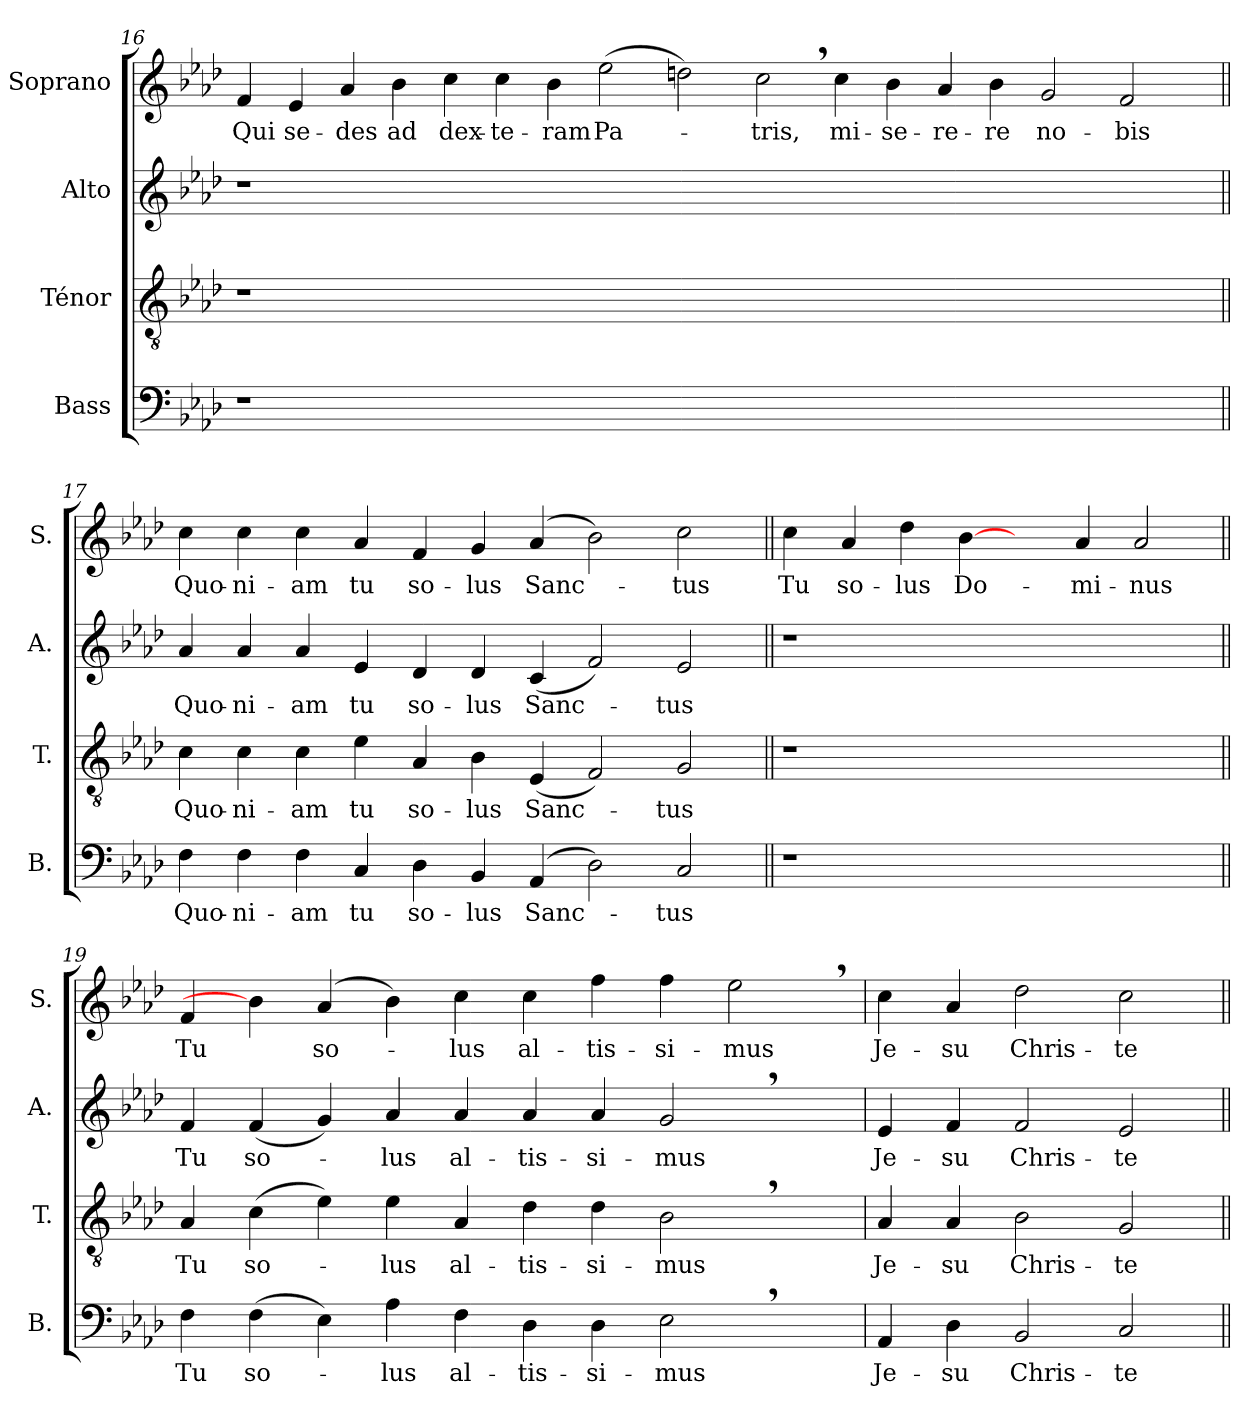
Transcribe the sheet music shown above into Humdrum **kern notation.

**kern	**text	**kern	**text	**kern	**text	**kern	**text
*part4	*part4	*part3	*part3	*part2	*part2	*part1	*part1
*staff4	*staff4	*staff3	*staff3	*staff2	*staff2	*staff1	*staff1
*I"Bass	*	*I"Ténor	*	*I"Alto	*	*I"Soprano	*
*I'B.	*	*I'T.	*	*I'A.	*	*I'S.	*
!!LO:PB:g=z
*clefF4	*	*clefGv2	*	*clefG2	*	*clefG2	*
*k[b-e-a-d-]	*	*k[b-e-a-d-]	*	*k[b-e-a-d-]	*	*k[b-e-a-d-]	*
=16	=16	=16	=16	=16	=16	=16	=16
!	!	!	!	!	!	!	!LO:LY:b
1r	.	1r	.	1r	.	4f/	Qui
!	!	!	!	!	!	!	!LO:LY:b
.	.	.	.	.	.	4e-/	se-
!	!	!	!	!	!	!	!LO:LY:b
.	.	.	.	.	.	4a-/	-des
!	!	!	!	!	!	!	!LO:LY:b
.	.	.	.	.	.	4b-\	ad
!	!	!	!	!	!	!	!LO:LY:b
00ryy	.	00ryy	.	00ryy	.	4cc\	dex-
!	!	!	!	!	!	!	!LO:LY:b
.	.	.	.	.	.	4cc\	-te-
!	!	!	!	!	!	!	!LO:LY:b
.	.	.	.	.	.	4b-\	-ram
!	!	!	!	!	!	!	!LO:LY:b
.	.	.	.	.	.	(2ee-\	Pa-
.	.	.	.	.	.	2ddn\)	.
!	!	!	!	!	!	!	!LO:LY:b
.	.	.	.	.	.	2cc,\	-tris,
!	!	!	!	!	!	!	!LO:LY:b
.	.	.	.	.	.	4cc\	mi-
!	!	!	!	!	!	!	!LO:LY:b
.	.	.	.	.	.	4b-\	-se-
!	!	!	!	!	!	!	!LO:LY:b
.	.	.	.	.	.	4a-/	-re-
!	!	!	!	!	!	!	!LO:LY:b
.	.	.	.	.	.	4b-\	-re
!	!	!	!	!	!	!	!LO:LY:b
.	.	.	.	.	.	2g/	no-
!	!	!	!	!	!	!	!LO:LY:b
.	.	.	.	.	.	2f/	-bis
4ryy	.	4ryy	.	4ryy	.	.	.
=17||	=17||	=17||	=17||	=17||	=17||	=17||	=17||
!	!LO:LY:b	!	!LO:LY:b	!	!LO:LY:b	!	!LO:LY:b
4F\	Quo-	4c\	Quo-	4a-/	Quo-	4cc\	Quo-
!	!LO:LY:b	!	!LO:LY:b	!	!LO:LY:b	!	!LO:LY:b
4F\	-ni-	4c\	-ni-	4a-/	-ni-	4cc\	-ni-
!	!LO:LY:b	!	!LO:LY:b	!	!LO:LY:b	!	!LO:LY:b
4F\	-am	4c\	-am	4a-/	-am	4cc\	-am
!	!LO:LY:b	!	!LO:LY:b	!	!LO:LY:b	!	!LO:LY:b
4C/	tu	4e-\	tu	4e-/	tu	4a-/	tu
!	!LO:LY:b	!	!LO:LY:b	!	!LO:LY:b	!	!LO:LY:b
4D-\	so-	4A-/	so-	4d-/	so-	4f/	so-
!	!LO:LY:b	!	!LO:LY:b	!	!LO:LY:b	!	!LO:LY:b
4BB-/	-lus	4B-\	-lus	4d-/	-lus	4g/	-lus
!	!LO:LY:b	!	!LO:LY:b	!	!LO:LY:b	!	!LO:LY:b
(4AA-/	Sanc-	(4E-/	Sanc-	(4c/	Sanc-	(4a-/	Sanc-
2D-\)	.	2F/)	.	2f/)	.	2b-\)	.
!	!LO:LY:b	!	!LO:LY:b	!	!LO:LY:b	!	!LO:LY:b
2C/	-tus	2G/	-tus	2e-/	-tus	2cc\	-tus
!!LO:LB:g=z
=18||	=18||	=18||	=18||	=18||	=18||	=18||	=18||
!	!	!	!	!	!	!	!LO:LY:b
1r	.	1r	.	1r	.	4cc\	Tu
!	!	!	!	!	!	!	!LO:LY:b
.	.	.	.	.	.	4a-/	so-
!	!	!	!	!	!	!	!LO:LY:b
.	.	.	.	.	.	4dd-\	-lus
!	!	!	!	!	!	!	!LO:LY:b
.	.	.	.	.	.	[4b-\	Do-
1ryy	.	1ryy	.	1ryy	.	4ryy	.
!	!	!	!	!	!	!	!LO:LY:b
.	.	.	.	.	.	4a-/	-mi-
!	!	!	!	!	!	!	!LO:LY:b
.	.	.	.	.	.	2a-/	-nus
=19||	=19||	=19||	=19||	=19||	=19||	=19||	=19||
!	!LO:LY:b	!	!LO:LY:b	!	!LO:LY:b	!	!LO:LY:b
4F\	Tu	4A-/	Tu	4f/	Tu	4f/	Tu
!	!LO:LY:b	!	!LO:LY:b	!	!LO:LY:b	!	!
(4F\	so-	(4c\	so-	(4f/	so-	4b-\]	.
!	!	!	!	!	!	!	!LO:LY:b
4E-\)	.	4e-\)	.	4g/)	.	(4a-/	so-
!	!LO:LY:b	!	!LO:LY:b	!	!LO:LY:b	!	!
4A-\	-lus	4e-\	-lus	4a-/	-lus	4b-\)	.
!	!LO:LY:b	!	!LO:LY:b	!	!LO:LY:b	!	!LO:LY:b
4F\	al-	4A-/	al-	4a-/	al-	4cc\	-lus
!	!LO:LY:b	!	!LO:LY:b	!	!LO:LY:b	!	!LO:LY:b
4D-\	-tis-	4d-\	-tis-	4a-/	-tis-	4cc\	al-
!	!LO:LY:b	!	!LO:LY:b	!	!LO:LY:b	!	!LO:LY:b
4D-\	-si-	4d-\	-si-	4a-/	-si-	4ff\	-tis-
!	!LO:LY:b	!	!LO:LY:b	!	!LO:LY:b	!	!LO:LY:b
2E-,\	-mus	2B-,\	-mus	2g,/	-mus	4ff\	-si-
!	!	!	!	!	!	!	!LO:LY:b
.	.	.	.	.	.	2ee-,\	-mus
4ryy	.	4ryy	.	4ryy	.	.	.
!!LO:LB:g=z
=20	=20	=20	=20	=20	=20	=20	=20
!	!LO:LY:b	!	!LO:LY:b	!	!LO:LY:b	!	!LO:LY:b
4AA-/	Je-	4A-/	Je-	4e-/	Je-	4cc\	Je-
!	!LO:LY:b	!	!LO:LY:b	!	!LO:LY:b	!	!LO:LY:b
4D-\	-su	4A-/	-su	4f/	-su	4a-/	-su
!	!LO:LY:b	!	!LO:LY:b	!	!LO:LY:b	!	!LO:LY:b
2BB-/	Chris-	2B-\	Chris-	2f/	Chris-	2dd-\	Chris-
!	!LO:LY:b	!	!LO:LY:b	!	!LO:LY:b	!	!LO:LY:b
2C/	-te	2G/	-te	2e-/	-te	2cc\	-te
=||	=||	=||	=||	=||	=||	=||	=||
*-	*-	*-	*-	*-	*-	*-	*-
